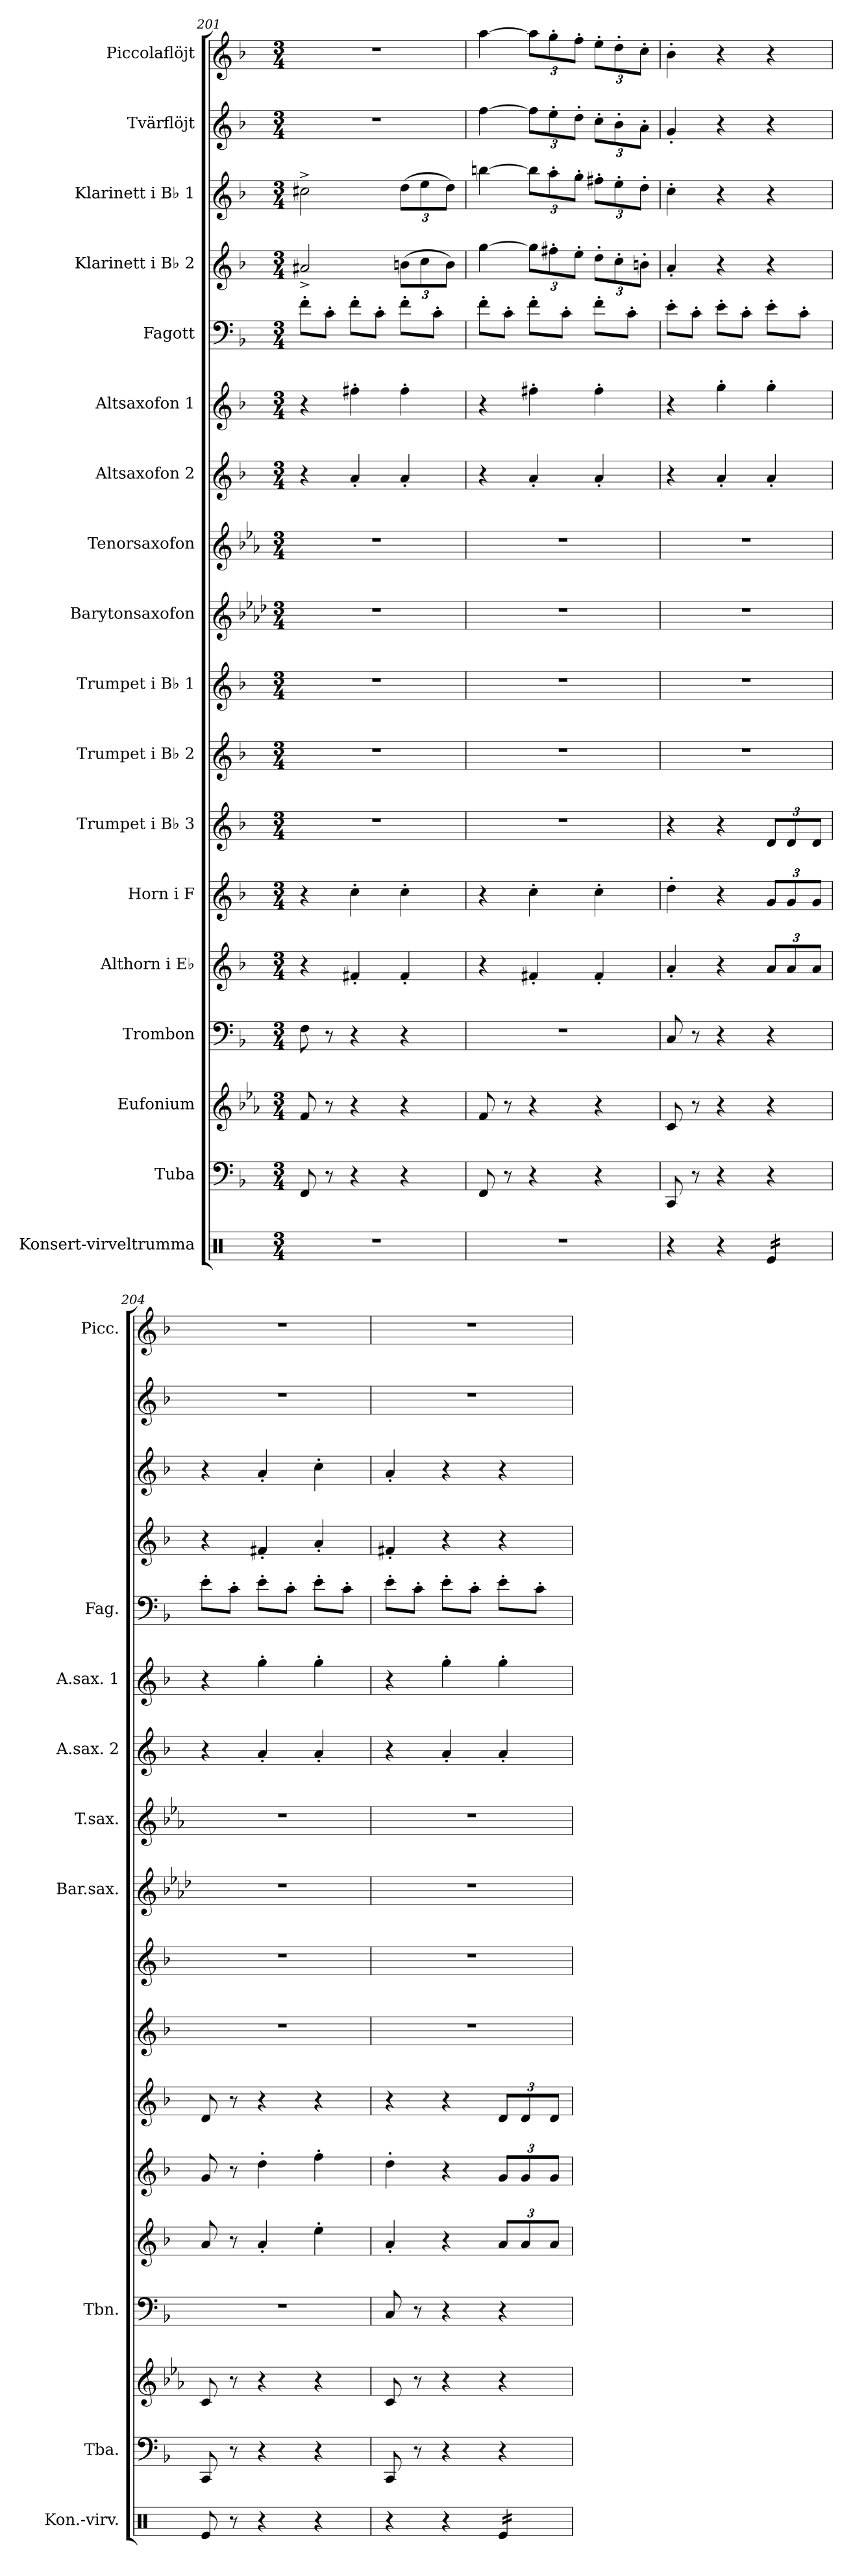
**kern	**kern	**kern	**kern	**kern	**kern	**kern	**kern	**kern	**kern	**kern	**kern	**kern	**kern	**kern	**kern	**kern	**kern
*part18	*part17	*part16	*part15	*part14	*part13	*part12	*part11	*part10	*part9	*part8	*part7	*part6	*part5	*part4	*part3	*part2	*part1
*staff18	*staff17	*staff16	*staff15	*staff14	*staff13	*staff12	*staff11	*staff10	*staff9	*staff8	*staff7	*staff6	*staff5	*staff4	*staff3	*staff2	*staff1
*I"Konsert-virveltrumma	*I"Tuba	*I"Eufonium	*I"Trombon	*I"Althorn i E♭	*I"Horn i F	*I"Trumpet i B♭ 3	*I"Trumpet i B♭ 2	*I"Trumpet i B♭ 1	*I"Barytonsaxofon	*I"Tenorsaxofon	*I"Altsaxofon 2	*I"Altsaxofon 1	*I"Fagott	*I"Klarinett i B♭ 2	*I"Klarinett i B♭ 1	*I"Tvärflöjt	*I"Piccolaflöjt
*I'Kon.-virv.	*I'Tba.	*	*I'Tbn.	*	*	*	*	*	*I'Bar.sax.	*I'T.sax.	*I'A.sax. 2	*I'A.sax. 1	*I'Fag.	*	*	*	*I'Picc.
*clefX	*clefF4	*clefG2	*clefF4	*clefG2	*clefG2	*clefG2	*clefG2	*clefG2	*clefG2	*clefG2	*clefG2	*clefG2	*clefF4	*clefG2	*clefG2	*clefG2	*clefG2
*	*	*ITrd8c14	*	*ITrd5c9	*ITrd4c7	*ITrd1c2	*ITrd1c2	*ITrd1c2	*ITrd12c21	*ITrd8c14	*ITrd5c9	*ITrd5c9	*	*ITrd1c2	*ITrd1c2	*	*ITrd-7c-12
*k[]	*k[b-]	*k[b-e-a-]	*k[b-]	*k[b-e-a-d-]	*k[b-e-]	*k[b-e-a-]	*k[b-e-a-]	*k[b-e-a-]	*k[b-e-a-d-]	*k[b-e-a-]	*k[b-e-a-d-]	*k[b-e-a-d-]	*k[b-]	*k[b-e-a-]	*k[b-e-a-]	*k[b-]	*k[b-]
*M3/4	*M3/4	*M3/4	*M3/4	*M3/4	*M3/4	*M3/4	*M3/4	*M3/4	*M3/4	*M3/4	*M3/4	*M3/4	*M3/4	*M3/4	*M3/4	*M3/4	*M3/4
=201	=201	=201	=201	=201	=201	=201	=201	=201	=201	=201	=201	=201	=201	=201	=201	=201	=201
2.r	8FF/	8F/	8F\	4r	4r	2.r	2.r	2.r	2.r	2.r	4r	4r	8f'\L	2g#X^/	2bn^\	2.r	2.r
.	8r	8r	8r	.	.	.	.	.	.	.	.	.	8c'\J	.	.	.	.
.	4r	4r	4r	4An'/	4f'\	.	.	.	.	.	4c'/	4an'\	8f'\L	.	.	.	.
.	.	.	.	.	.	.	.	.	.	.	.	.	8c'\J	.	.	.	.
*	*	*	*	*	*	*	*	*	*	*	*	*	*	*Xbrackettup	*Xbrackettup	*	*
.	4r	4r	4r	4A'/	4f'\	.	.	.	.	.	4c'/	4a'\	8f'\L	(>12an\L	(>12cc\L	.	.
.	.	.	.	.	.	.	.	.	.	.	.	.	.	12b-\	12dd\	.	.
.	.	.	.	.	.	.	.	.	.	.	.	.	8c'\J	.	.	.	.
.	.	.	.	.	.	.	.	.	.	.	.	.	.	12a\J)	12cc\J)	.	.
!!LO:PB:g=z
=202	=202	=202	=202	=202	=202	=202	=202	=202	=202	=202	=202	=202	=202	=202	=202	=202	=202
2.r	8FF/	8F/	2.r	4r	4r	2.r	2.r	2.r	2.r	2.r	4r	4r	8f'\L	[4ff\	[4aan\	[4ff\	[4aaa\
.	8r	8r	.	.	.	.	.	.	.	.	.	.	8c'\J	.	.	.	.
*	*	*	*	*	*	*	*	*	*	*	*	*	*	*	*	*Xbrackettup	*Xbrackettup
.	4r	4r	.	4An'/	4f'\	.	.	.	.	.	4c'/	4an'\	8f'\L	12ff\L]	12aa\L]	12ff\L]	12aaa\L]
.	.	.	.	.	.	.	.	.	.	.	.	.	.	12een'\	12gg'\	12ee'\	12ggg'\
.	.	.	.	.	.	.	.	.	.	.	.	.	8c'\J	.	.	.	.
.	.	.	.	.	.	.	.	.	.	.	.	.	.	12dd'\J	12ff'\J	12dd'\J	12fff'\J
.	4r	4r	.	4A'/	4f'\	.	.	.	.	.	4c'/	4a'\	8f'\L	12cc'\L	12een'\L	12cc'\L	12eee'\L
.	.	.	.	.	.	.	.	.	.	.	.	.	.	12b-'\	12dd'\	12b-'\	12ddd'\
.	.	.	.	.	.	.	.	.	.	.	.	.	8c'\J	.	.	.	.
.	.	.	.	.	.	.	.	.	.	.	.	.	.	12an'\J	12cc'\J	12a'\J	12ccc'\J
=203	=203	=203	=203	=203	=203	=203	=203	=203	=203	=203	=203	=203	=203	=203	=203	=203	=203
4r	8CC/	8C/	8C/	4c'/	4g'\	4r	2.r	2.r	2.r	2.r	4r	4r	8e'\L	4g'/	4b-'\	4g'/	4bb-'\
.	8r	8r	8r	.	.	.	.	.	.	.	.	.	8c'\J	.	.	.	.
4r	4r	4r	4r	4r	4r	4r	.	.	.	.	4c'/	4b-'\	8e'\L	4r	4r	4r	4r
.	.	.	.	.	.	.	.	.	.	.	.	.	8c'\J	.	.	.	.
*	*	*	*	*Xbrackettup	*Xbrackettup	*Xbrackettup	*	*	*	*	*	*	*	*	*	*	*
*tremolo	*	*	*	*	*	*	*	*	*	*	*	*	*	*	*	*	*
16Re/LL	4r	4r	4r	12c/L	12c/L	12c/L	.	.	.	.	4c'/	4b-'\	8e'\L	4r	4r	4r	4r
16Re/	.	.	.	.	.	.	.	.	.	.	.	.	.	.	.	.	.
.	.	.	.	12c/	12c/	12c/	.	.	.	.	.	.	.	.	.	.	.
16Re/	.	.	.	.	.	.	.	.	.	.	.	.	8c'\J	.	.	.	.
.	.	.	.	12c/J	12c/J	12c/J	.	.	.	.	.	.	.	.	.	.	.
16Re/JJ	.	.	.	.	.	.	.	.	.	.	.	.	.	.	.	.	.
*Xtremolo	*	*	*	*	*	*	*	*	*	*	*	*	*	*	*	*	*
=204	=204	=204	=204	=204	=204	=204	=204	=204	=204	=204	=204	=204	=204	=204	=204	=204	=204
8Re/	8CC/	8C/	2.r	8c/	8c/	8c/	2.r	2.r	2.r	2.r	4r	4r	8e'\L	4r	4r	2.r	2.r
8r	8r	8r	.	8r	8r	8r	.	.	.	.	.	.	8c'\J	.	.	.	.
4r	4r	4r	.	4c'/	4g'\	4r	.	.	.	.	4c'/	4b-'\	8e'\L	4en'/	4g'/	.	.
.	.	.	.	.	.	.	.	.	.	.	.	.	8c'\J	.	.	.	.
4r	4r	4r	.	4g'\	4b-'\	4r	.	.	.	.	4c'/	4b-'\	8e'\L	4g'/	4b-'\	.	.
.	.	.	.	.	.	.	.	.	.	.	.	.	8c'\J	.	.	.	.
=205	=205	=205	=205	=205	=205	=205	=205	=205	=205	=205	=205	=205	=205	=205	=205	=205	=205
4r	8CC/	8C/	8C/	4c'/	4g'\	4r	2.r	2.r	2.r	2.r	4r	4r	8e'\L	4en'/	4g'/	2.r	2.r
.	8r	8r	8r	.	.	.	.	.	.	.	.	.	8c'\J	.	.	.	.
4r	4r	4r	4r	4r	4r	4r	.	.	.	.	4c'/	4b-'\	8e'\L	4r	4r	.	.
.	.	.	.	.	.	.	.	.	.	.	.	.	8c'\J	.	.	.	.
*tremolo	*	*	*	*	*	*	*	*	*	*	*	*	*	*	*	*	*
16Re/LL	4r	4r	4r	12c/L	12c/L	12c/L	.	.	.	.	4c'/	4b-'\	8e'\L	4r	4r	.	.
16Re/	.	.	.	.	.	.	.	.	.	.	.	.	.	.	.	.	.
.	.	.	.	12c/	12c/	12c/	.	.	.	.	.	.	.	.	.	.	.
16Re/	.	.	.	.	.	.	.	.	.	.	.	.	8c'\J	.	.	.	.
.	.	.	.	12c/J	12c/J	12c/J	.	.	.	.	.	.	.	.	.	.	.
16Re/JJ	.	.	.	.	.	.	.	.	.	.	.	.	.	.	.	.	.
*Xtremolo	*	*	*	*	*	*	*	*	*	*	*	*	*	*	*	*	*
=	=	=	=	=	=	=	=	=	=	=	=	=	=	=	=	=	=
*-	*-	*-	*-	*-	*-	*-	*-	*-	*-	*-	*-	*-	*-	*-	*-	*-	*-
